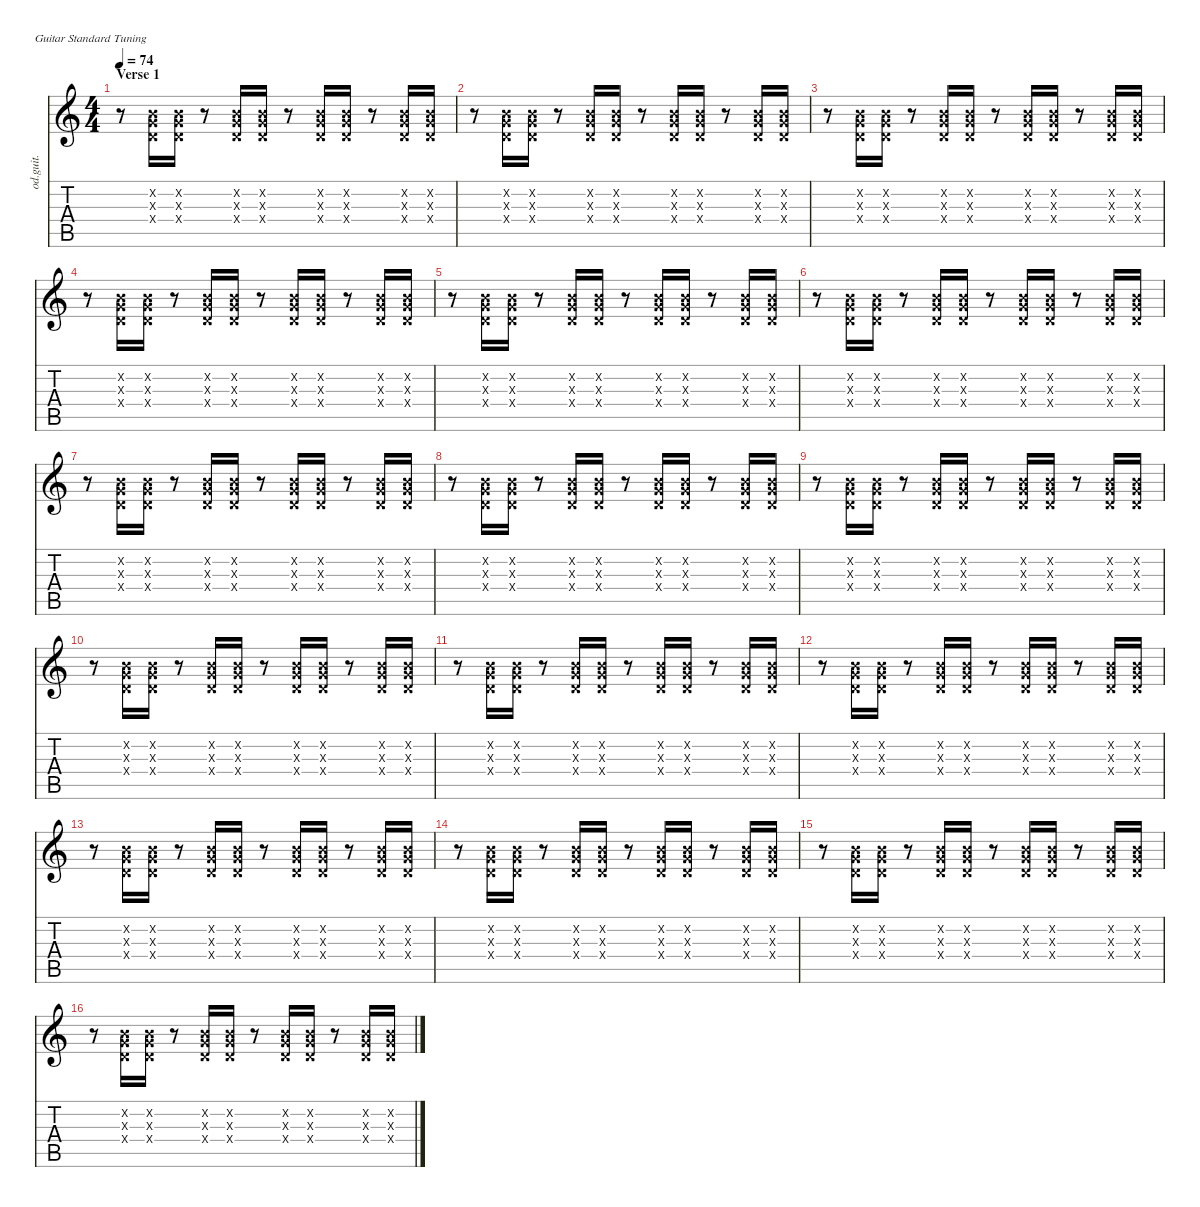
\defaultSystemsLayout 4
\hideDynamics
\bracketExtendMode nobrackets
\otherSystemsTrackNameOrientation horizontal
\track ("Rhythm Guitar" "od.guit.") {instrument overdrivenguitar}
\staff {score tabs}
\tuning (E4 B3 G3 D3 A2 E2)
\ts (4 4)
\section ("" "Verse 1")
\tempo 74
\clef g2
\ks c
r.8{dy f beam Down} (0.2{x} 0.3{x} 0.4{x}).16{beam Up} (0.2{x} 0.3{x} 0.4{x}).16{beam Up} r.8{beam Up} (0.2{x} 0.3{x} 0.4{x}).16{beam Up} (0.2{x} 0.3{x} 0.4{x}).16{beam Up} r.8{beam Up} (0.2{x} 0.3{x} 0.4{x}).16{beam Up} (0.2{x} 0.3{x} 0.4{x}).16{beam Up} r.8{beam Up} (0.2{x} 0.3{x} 0.4{x}).16{beam Up} (0.2{x} 0.3{x} 0.4{x}).16{beam Up} |
r.8{beam Down} (0.2{x} 0.3{x} 0.4{x}).16{beam Up} (0.2{x} 0.3{x} 0.4{x}).16{beam Up} r.8{beam Up} (0.2{x} 0.3{x} 0.4{x}).16{beam Up} (0.2{x} 0.3{x} 0.4{x}).16{beam Up} r.8{beam Up} (0.2{x} 0.3{x} 0.4{x}).16{beam Up} (0.2{x} 0.3{x} 0.4{x}).16{beam Up} r.8{beam Up} (0.2{x} 0.3{x} 0.4{x}).16{beam Up} (0.2{x} 0.3{x} 0.4{x}).16{beam Up} |
r.8{beam Down} (0.2{x} 0.3{x} 0.4{x}).16{beam Up} (0.2{x} 0.3{x} 0.4{x}).16{beam Up} r.8{beam Up} (0.2{x} 0.3{x} 0.4{x}).16{beam Up} (0.2{x} 0.3{x} 0.4{x}).16{beam Up} r.8{beam Up} (0.2{x} 0.3{x} 0.4{x}).16{beam Up} (0.2{x} 0.3{x} 0.4{x}).16{beam Up} r.8{beam Up} (0.2{x} 0.3{x} 0.4{x}).16{beam Up} (0.2{x} 0.3{x} 0.4{x}).16{beam Up} |
r.8{beam Down} (0.2{x} 0.3{x} 0.4{x}).16{beam Up} (0.2{x} 0.3{x} 0.4{x}).16{beam Up} r.8{beam Up} (0.2{x} 0.3{x} 0.4{x}).16{beam Up} (0.2{x} 0.3{x} 0.4{x}).16{beam Up} r.8{beam Up} (0.2{x} 0.3{x} 0.4{x}).16{beam Up} (0.2{x} 0.3{x} 0.4{x}).16{beam Up} r.8{beam Up} (0.2{x} 0.3{x} 0.4{x}).16{beam Up} (0.2{x} 0.3{x} 0.4{x}).16{beam Up} |
r.8{beam Down} (0.2{x} 0.3{x} 0.4{x}).16{beam Up} (0.2{x} 0.3{x} 0.4{x}).16{beam Up} r.8{beam Up} (0.2{x} 0.3{x} 0.4{x}).16{beam Up} (0.2{x} 0.3{x} 0.4{x}).16{beam Up} r.8{beam Up} (0.2{x} 0.3{x} 0.4{x}).16{beam Up} (0.2{x} 0.3{x} 0.4{x}).16{beam Up} r.8{beam Up} (0.2{x} 0.3{x} 0.4{x}).16{beam Up} (0.2{x} 0.3{x} 0.4{x}).16{beam Up} |
r.8{beam Down} (0.2{x} 0.3{x} 0.4{x}).16{beam Up} (0.2{x} 0.3{x} 0.4{x}).16{beam Up} r.8{beam Up} (0.2{x} 0.3{x} 0.4{x}).16{beam Up} (0.2{x} 0.3{x} 0.4{x}).16{beam Up} r.8{beam Up} (0.2{x} 0.3{x} 0.4{x}).16{beam Up} (0.2{x} 0.3{x} 0.4{x}).16{beam Up} r.8{beam Up} (0.2{x} 0.3{x} 0.4{x}).16{beam Up} (0.2{x} 0.3{x} 0.4{x}).16{beam Up} |
r.8{beam Down} (0.2{x} 0.3{x} 0.4{x}).16{beam Up} (0.2{x} 0.3{x} 0.4{x}).16{beam Up} r.8{beam Up} (0.2{x} 0.3{x} 0.4{x}).16{beam Up} (0.2{x} 0.3{x} 0.4{x}).16{beam Up} r.8{beam Up} (0.2{x} 0.3{x} 0.4{x}).16{beam Up} (0.2{x} 0.3{x} 0.4{x}).16{beam Up} r.8{beam Up} (0.2{x} 0.3{x} 0.4{x}).16{beam Up} (0.2{x} 0.3{x} 0.4{x}).16{beam Up} |
r.8{beam Down} (0.2{x} 0.3{x} 0.4{x}).16{beam Up} (0.2{x} 0.3{x} 0.4{x}).16{beam Up} r.8{beam Up} (0.2{x} 0.3{x} 0.4{x}).16{beam Up} (0.2{x} 0.3{x} 0.4{x}).16{beam Up} r.8{beam Up} (0.2{x} 0.3{x} 0.4{x}).16{beam Up} (0.2{x} 0.3{x} 0.4{x}).16{beam Up} r.8{beam Up} (0.2{x} 0.3{x} 0.4{x}).16{beam Up} (0.2{x} 0.3{x} 0.4{x}).16{beam Up} |
r.8{beam Down} (0.2{x} 0.3{x} 0.4{x}).16{beam Up} (0.2{x} 0.3{x} 0.4{x}).16{beam Up} r.8{beam Up} (0.2{x} 0.3{x} 0.4{x}).16{beam Up} (0.2{x} 0.3{x} 0.4{x}).16{beam Up} r.8{beam Up} (0.2{x} 0.3{x} 0.4{x}).16{beam Up} (0.2{x} 0.3{x} 0.4{x}).16{beam Up} r.8{beam Up} (0.2{x} 0.3{x} 0.4{x}).16{beam Up} (0.2{x} 0.3{x} 0.4{x}).16{beam Up} |
r.8{beam Down} (0.2{x} 0.3{x} 0.4{x}).16{beam Up} (0.2{x} 0.3{x} 0.4{x}).16{beam Up} r.8{beam Up} (0.2{x} 0.3{x} 0.4{x}).16{beam Up} (0.2{x} 0.3{x} 0.4{x}).16{beam Up} r.8{beam Up} (0.2{x} 0.3{x} 0.4{x}).16{beam Up} (0.2{x} 0.3{x} 0.4{x}).16{beam Up} r.8{beam Up} (0.2{x} 0.3{x} 0.4{x}).16{beam Up} (0.2{x} 0.3{x} 0.4{x}).16{beam Up} |
r.8{beam Down} (0.2{x} 0.3{x} 0.4{x}).16{beam Up} (0.2{x} 0.3{x} 0.4{x}).16{beam Up} r.8{beam Up} (0.2{x} 0.3{x} 0.4{x}).16{beam Up} (0.2{x} 0.3{x} 0.4{x}).16{beam Up} r.8{beam Up} (0.2{x} 0.3{x} 0.4{x}).16{beam Up} (0.2{x} 0.3{x} 0.4{x}).16{beam Up} r.8{beam Up} (0.2{x} 0.3{x} 0.4{x}).16{beam Up} (0.2{x} 0.3{x} 0.4{x}).16{beam Up} |
r.8{beam Down} (0.2{x} 0.3{x} 0.4{x}).16{beam Up} (0.2{x} 0.3{x} 0.4{x}).16{beam Up} r.8{beam Up} (0.2{x} 0.3{x} 0.4{x}).16{beam Up} (0.2{x} 0.3{x} 0.4{x}).16{beam Up} r.8{beam Up} (0.2{x} 0.3{x} 0.4{x}).16{beam Up} (0.2{x} 0.3{x} 0.4{x}).16{beam Up} r.8{beam Up} (0.2{x} 0.3{x} 0.4{x}).16{beam Up} (0.2{x} 0.3{x} 0.4{x}).16{beam Up} |
r.8{beam Down} (0.2{x} 0.3{x} 0.4{x}).16{beam Up} (0.2{x} 0.3{x} 0.4{x}).16{beam Up} r.8{beam Up} (0.2{x} 0.3{x} 0.4{x}).16{beam Up} (0.2{x} 0.3{x} 0.4{x}).16{beam Up} r.8{beam Up} (0.2{x} 0.3{x} 0.4{x}).16{beam Up} (0.2{x} 0.3{x} 0.4{x}).16{beam Up} r.8{beam Up} (0.2{x} 0.3{x} 0.4{x}).16{beam Up} (0.2{x} 0.3{x} 0.4{x}).16{beam Up} |
r.8{beam Down} (0.2{x} 0.3{x} 0.4{x}).16{beam Up} (0.2{x} 0.3{x} 0.4{x}).16{beam Up} r.8{beam Up} (0.2{x} 0.3{x} 0.4{x}).16{beam Up} (0.2{x} 0.3{x} 0.4{x}).16{beam Up} r.8{beam Up} (0.2{x} 0.3{x} 0.4{x}).16{beam Up} (0.2{x} 0.3{x} 0.4{x}).16{beam Up} r.8{beam Up} (0.2{x} 0.3{x} 0.4{x}).16{beam Up} (0.2{x} 0.3{x} 0.4{x}).16{beam Up} |
r.8{beam Down} (0.2{x} 0.3{x} 0.4{x}).16{beam Up} (0.2{x} 0.3{x} 0.4{x}).16{beam Up} r.8{beam Up} (0.2{x} 0.3{x} 0.4{x}).16{beam Up} (0.2{x} 0.3{x} 0.4{x}).16{beam Up} r.8{beam Up} (0.2{x} 0.3{x} 0.4{x}).16{beam Up} (0.2{x} 0.3{x} 0.4{x}).16{beam Up} r.8{beam Up} (0.2{x} 0.3{x} 0.4{x}).16{beam Up} (0.2{x} 0.3{x} 0.4{x}).16{beam Up} |
r.8{beam Down} (0.2{x} 0.3{x} 0.4{x}).16{beam Up} (0.2{x} 0.3{x} 0.4{x}).16{beam Up} r.8{beam Up} (0.2{x} 0.3{x} 0.4{x}).16{beam Up} (0.2{x} 0.3{x} 0.4{x}).16{beam Up} r.8{beam Up} (0.2{x} 0.3{x} 0.4{x}).16{beam Up} (0.2{x} 0.3{x} 0.4{x}).16{beam Up} r.8{beam Up} (0.2{x} 0.3{x} 0.4{x}).16{beam Up} (0.2{x} 0.3{x} 0.4{x}).16{beam Up}
